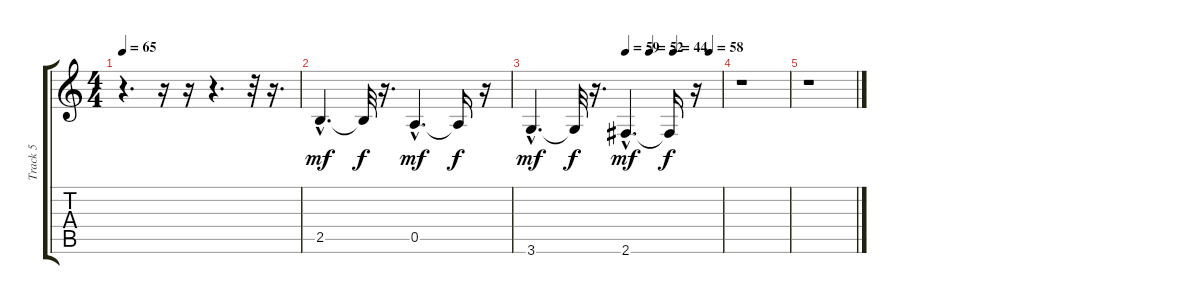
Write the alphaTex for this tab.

\track ("Track 5" "Track 5") {instrument electricbassfinger}
\staff {score tabs}
\tuning (E4 B3 G3 D3 A2 E2) {hide}
\ts (4 4)
\tempo 65
\clef g2
\ks c
r.4{d dy mf} r.16 r.16 r.4{d} r.32 r.16{d} |
2.5{hac}.4{d} 2.5{t}.32{dy f} r.16{d} 0.5{hac}.4{d dy mf} 0.5{t}.16{dy f} r.16 |
\tempo (59 0.5)
\tempo (52 0.625)
\tempo (44 0.75)
\tempo (58 0.9375)
3.6{hac}.4{d dy mf} 3.6{t}.32{dy f} r.16{d} 2.6{hac}.4{d dy mf} 2.6{t}.16{dy f} r.16 |
r.1 |
r.1
